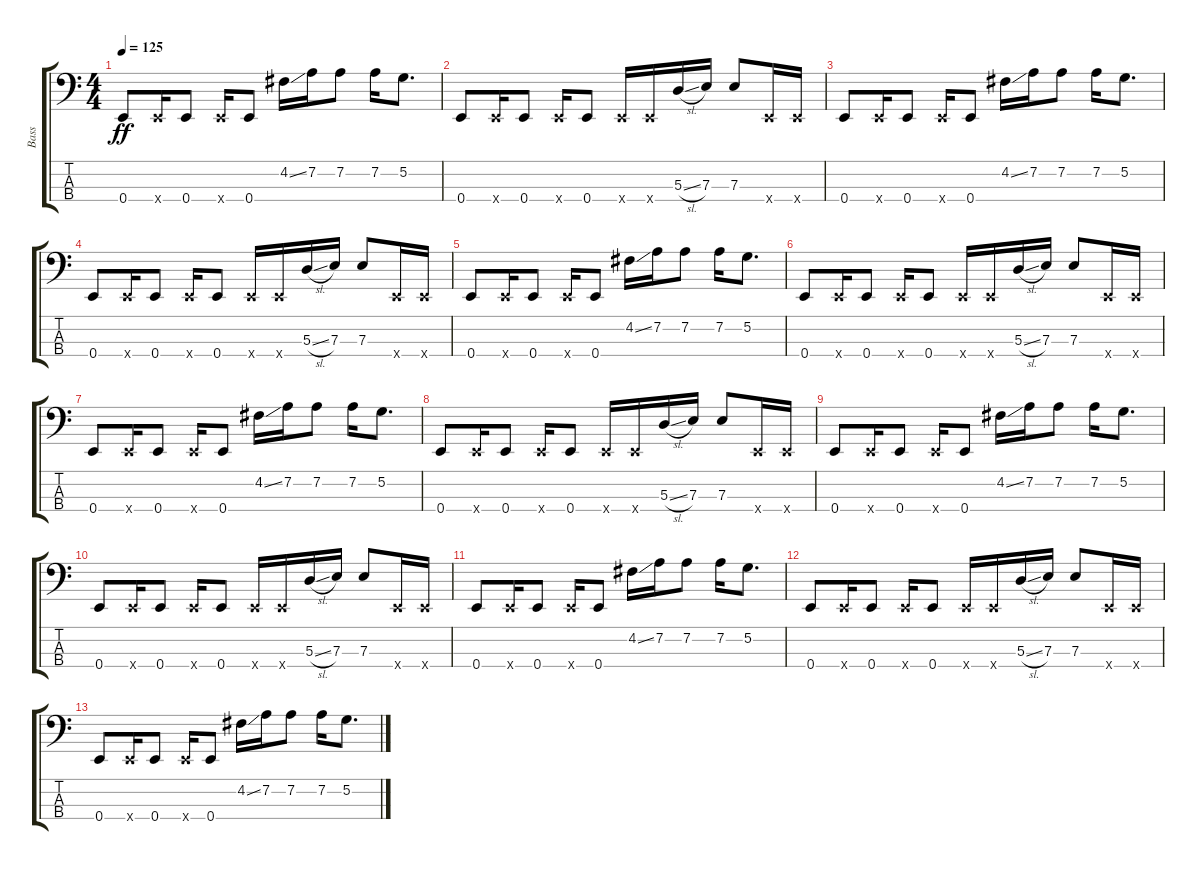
\track ("Bass" "Bass") {instrument electricbassfinger}
\staff {score tabs}
\tuning (G2 D2 A1 E1) {hide}
\ts (4 4)
\tempo 125
\clef f4
\ks c
0.4.8{dy ff} 0.4{x}.16 0.4.8 0.4{x}.16 0.4.8 4.2{ss}.16 7.2.16 7.2.8 7.2.16 5.2.8{d} |
0.4.8 0.4{x}.16 0.4.8 0.4{x}.16 0.4.8 0.4{x}.16 0.4{x}.16 5.3{sl}.16 7.3.16 7.3.8 0.4{x}.16 0.4{x}.16 |
0.4.8 0.4{x}.16 0.4.8 0.4{x}.16 0.4.8 4.2{ss}.16 7.2.16 7.2.8 7.2.16 5.2.8{d} |
0.4.8 0.4{x}.16 0.4.8 0.4{x}.16 0.4.8 0.4{x}.16 0.4{x}.16 5.3{sl}.16 7.3.16 7.3.8 0.4{x}.16 0.4{x}.16 |
0.4.8 0.4{x}.16 0.4.8 0.4{x}.16 0.4.8 4.2{ss}.16 7.2.16 7.2.8 7.2.16 5.2.8{d} |
0.4.8 0.4{x}.16 0.4.8 0.4{x}.16 0.4.8 0.4{x}.16 0.4{x}.16 5.3{sl}.16 7.3.16 7.3.8 0.4{x}.16 0.4{x}.16 |
0.4.8 0.4{x}.16 0.4.8 0.4{x}.16 0.4.8 4.2{ss}.16 7.2.16 7.2.8 7.2.16 5.2.8{d} |
0.4.8 0.4{x}.16 0.4.8 0.4{x}.16 0.4.8 0.4{x}.16 0.4{x}.16 5.3{sl}.16 7.3.16 7.3.8 0.4{x}.16 0.4{x}.16 |
0.4.8 0.4{x}.16 0.4.8 0.4{x}.16 0.4.8 4.2{ss}.16 7.2.16 7.2.8 7.2.16 5.2.8{d} |
0.4.8 0.4{x}.16 0.4.8 0.4{x}.16 0.4.8 0.4{x}.16 0.4{x}.16 5.3{sl}.16 7.3.16 7.3.8 0.4{x}.16 0.4{x}.16 |
0.4.8 0.4{x}.16 0.4.8 0.4{x}.16 0.4.8 4.2{ss}.16 7.2.16 7.2.8 7.2.16 5.2.8{d} |
0.4.8 0.4{x}.16 0.4.8 0.4{x}.16 0.4.8 0.4{x}.16 0.4{x}.16 5.3{sl}.16 7.3.16 7.3.8 0.4{x}.16 0.4{x}.16 |
0.4.8 0.4{x}.16 0.4.8 0.4{x}.16 0.4.8 4.2{ss}.16 7.2.16 7.2.8 7.2.16 5.2.8{d}
